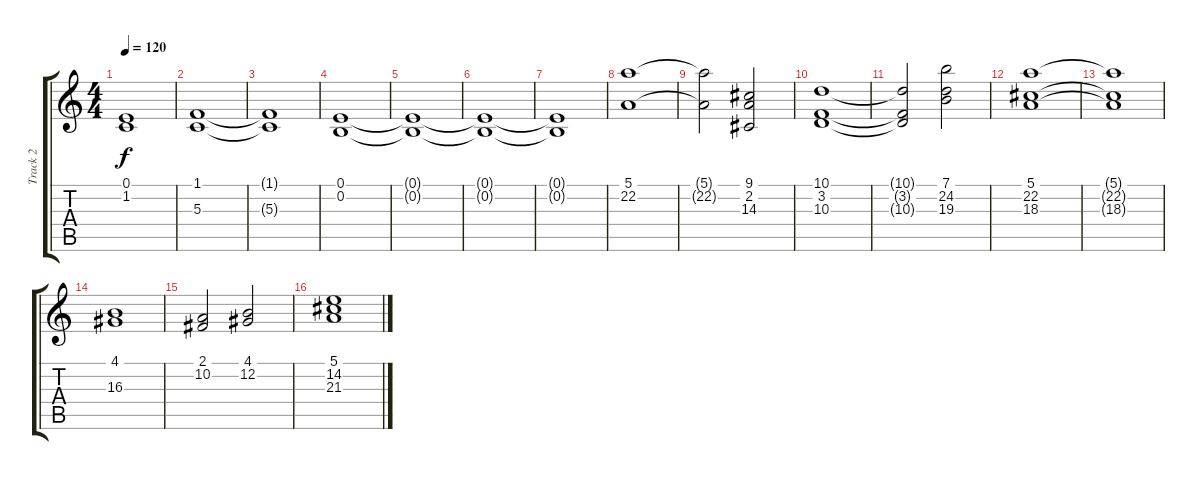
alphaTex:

\track ("Track 2" "Track 2") {instrument stringensemble1}
\staff {score tabs}
\tuning (E4 B3 G3 D3 A2 E2) {hide}
\ts (4 4)
\tempo 120
\clef g2
\ks c
(0.1{t} 1.2{t}).1{dy f} |
(1.1 5.3).1 |
(1.1{t} 5.3{t}).1 |
(0.1 0.2).1 |
(0.1{t} 0.2{t}).1 |
(0.1{t} 0.2{t}).1 |
(0.1{t} 0.2{t}).1 |
(5.1 22.2).1 |
(5.1{t} 22.2{t}).2 (9.1 2.2 14.3).2 |
(10.1 3.2 10.3).1 |
(10.1{t} 3.2{t} 10.3{t}).2 (7.1 24.2 19.3).2 |
(5.1 22.2 18.3).1 |
(5.1{t} 22.2{t} 18.3{t}).1 |
(4.1 16.3).1 |
(2.1 10.2).2 (4.1 12.2).2 |
(5.1 14.2 21.3).1
